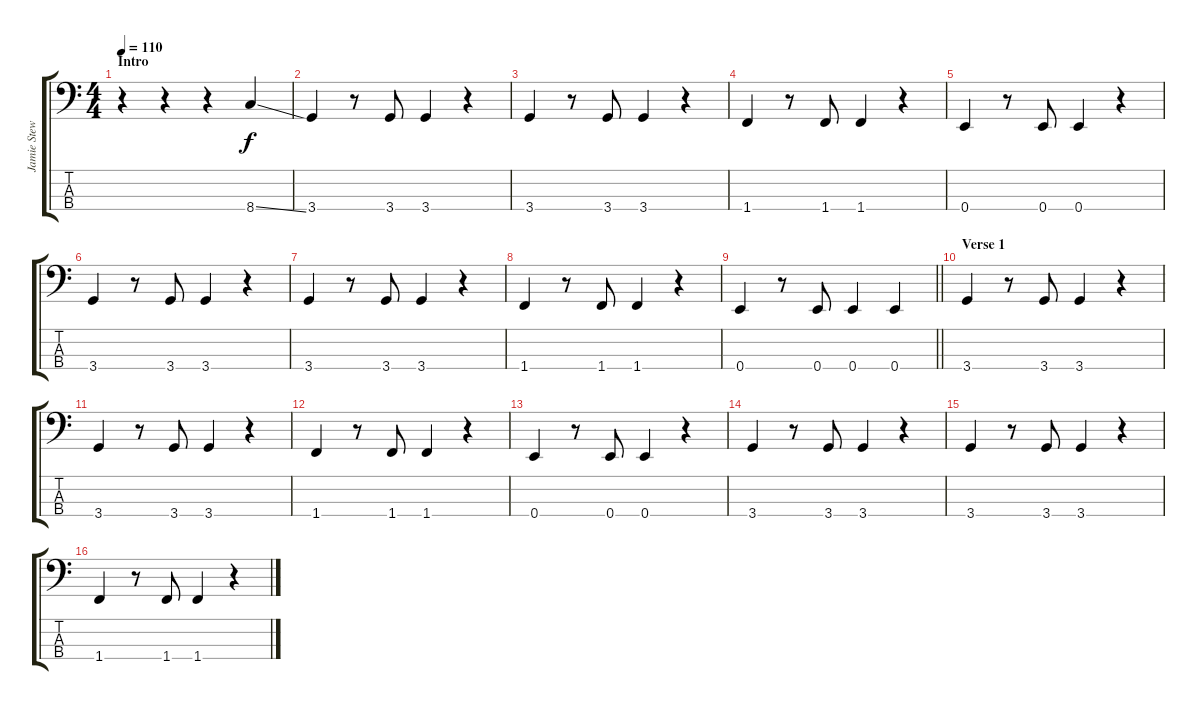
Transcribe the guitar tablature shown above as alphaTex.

\track ("Jamie Stewart - Bass" "Jamie Stew") {instrument electricbasspick}
\staff {score tabs}
\tuning (G2 D2 A1 E1) {hide}
\ts (4 4)
\section ("" "Intro")
\tempo 110
\clef f4
\ks c
r.4{dy f instrument electricbasspick} r.4 r.4 8.4{ss}.4 |
3.4.4 r.8 3.4.8 3.4.4 r.4 |
3.4.4 r.8 3.4.8 3.4.4 r.4 |
1.4.4 r.8 1.4.8 1.4.4 r.4 |
0.4.4 r.8 0.4.8 0.4.4 r.4 |
3.4.4 r.8 3.4.8 3.4.4 r.4 |
3.4.4 r.8 3.4.8 3.4.4 r.4 |
1.4.4 r.8 1.4.8 1.4.4 r.4 |
\barLineRight lightlight
0.4.4 r.8 0.4.8 0.4.4 0.4.4 |
\section ("" "Verse 1")
3.4.4 r.8 3.4.8 3.4.4 r.4 |
3.4.4 r.8 3.4.8 3.4.4 r.4 |
1.4.4 r.8 1.4.8 1.4.4 r.4 |
0.4.4 r.8 0.4.8 0.4.4 r.4 |
3.4.4 r.8 3.4.8 3.4.4 r.4 |
3.4.4 r.8 3.4.8 3.4.4 r.4 |
1.4.4 r.8 1.4.8 1.4.4 r.4
